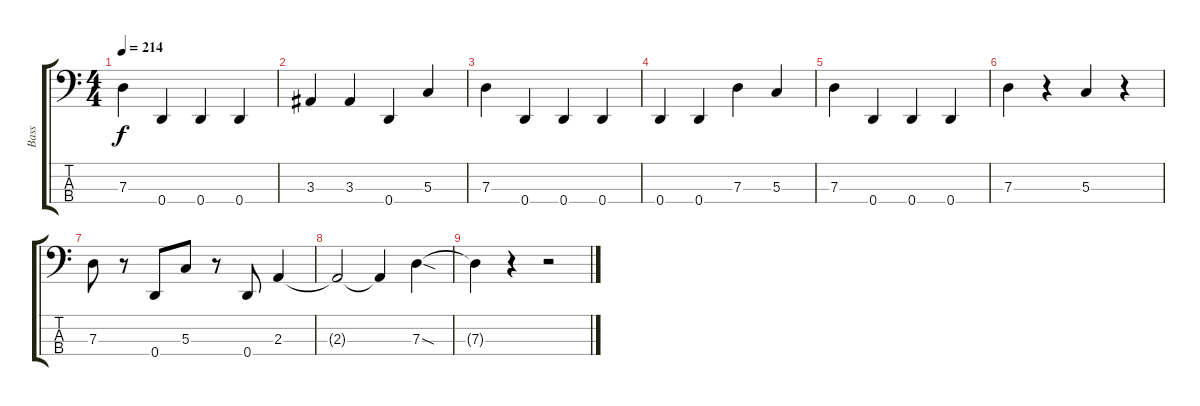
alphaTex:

\track ("Bass" "Bass") {instrument electricbasspick}
\staff {score tabs}
\tuning (F2 C2 G1 D1) {hide}
\ts (4 4)
\tempo 214
\clef f4
\ks c
7.3.4{dy f} 0.4.4 0.4.4 0.4.4 |
3.3.4 3.3.4 0.4.4 5.3.4 |
7.3.4 0.4.4 0.4.4 0.4.4 |
0.4.4 0.4.4 7.3.4 5.3.4 |
7.3.4 0.4.4 0.4.4 0.4.4 |
7.3.4 r.4 5.3.4 r.4 |
7.3.8 r.8 0.4.8 5.3.8 r.8 0.4.8 2.3.4 |
2.3{t}.2 2.3{t}.4 7.3{sod}.4 |
7.3{t}.4 r.4 r.2
